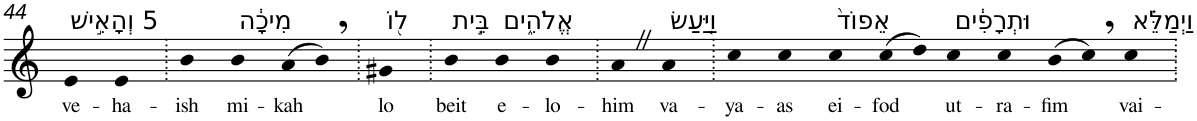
**kern	**text
*part1	*part1
*staff1	*staff1
*I"Piano	*
*I'Pno	*
!!LO:PB:g=z
*clefG2	*
*k[]	*
=44	=44
!LO:TX:a:t=5 וְהָאִ֣ישׁ	!
!	!LO:LY:b
4e	ve-
!	!LO:LY:b
4e	-ha-
=45.	=45.
!	!LO:LY:b
4b	-ish
!LO:TX:a:t=מִיכָ֔ה	!
!	!LO:LY:b
4b	mi-
!	!LO:LY:b
(>8a	-kah
8b,)	.
=46.	=46.
!LO:TX:a:t=ל֖וֹ	!
!	!LO:LY:b
4g#X	lo
=47.	=47.
!LO:TX:a:t=בֵּ֣ית	!
!	!LO:LY:b
4b	beit
!LO:TX:a:t=אֱלֹהִ֑ים	!
!	!LO:LY:b
4b	e-
!	!LO:LY:b
4b	-lo-
=48.	=48.
!	!LO:LY:b
4aZ	-him
!LO:TX:a:t=וַיַּ֤עַשׂ	!
!	!LO:LY:b
4a	va-
=49.	=49.
!	!LO:LY:b
4cc	-ya-
!	!LO:LY:b
4cc	-as
!LO:TX:a:t=אֵפוֹד֙	!
!	!LO:LY:b
4cc	ei-
!	!LO:LY:b
(>8cc	-fod
8dd)	.
!LO:TX:a:t=וּתְרָפִ֔ים	!
!	!LO:LY:b
4cc	ut-
!	!LO:LY:b
4cc	-ra-
!	!LO:LY:b
(>8b	-fim
8cc,)	.
!LO:TX:a:t=וַיְמַלֵּ֗א	!
!	!LO:LY:b
4cc	vai-
=.	=.
*-	*-
